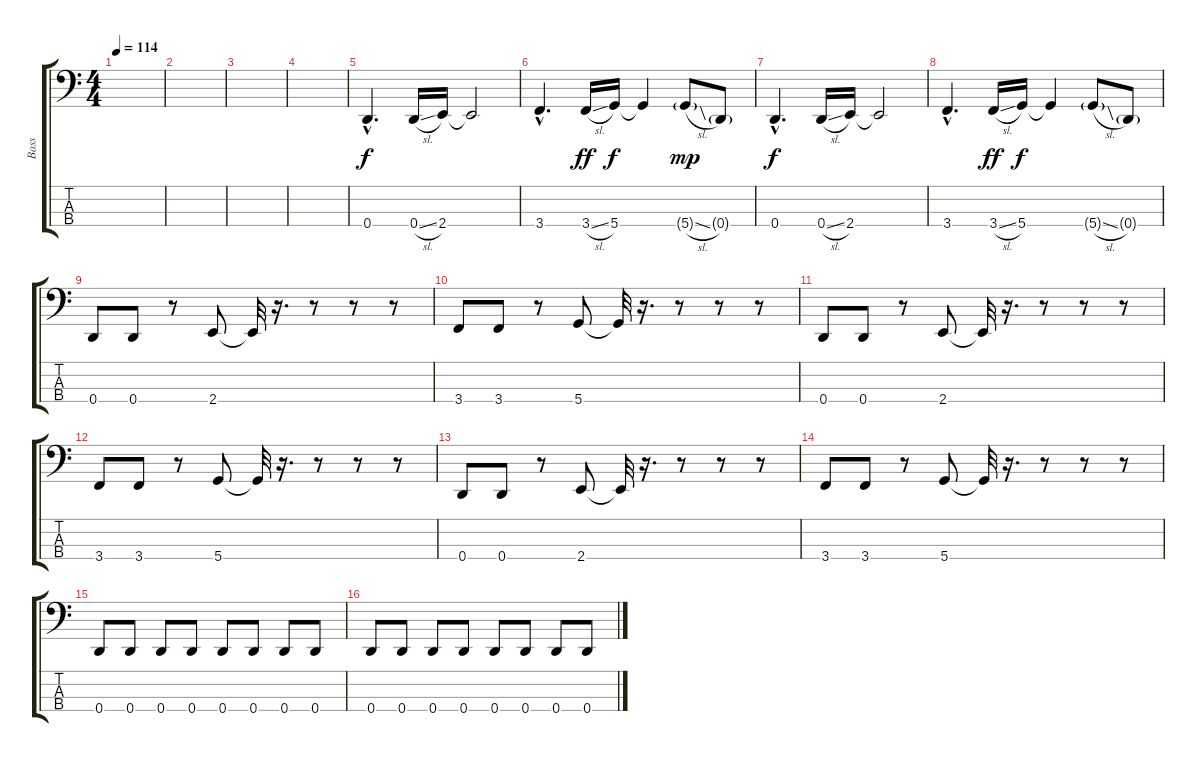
\track ("Bass" "Bass") {instrument electricbasspick}
\staff {score tabs}
\tuning (G2 D2 A1 D1) {hide}
\ts (4 4)
\tempo 114
\clef f4
\ks c
|
|
|
|
0.4{hac}.4{d} 0.4{sl}.16 2.4.16 2.4{t}.2 |
3.4{hac}.4{d} 3.4{sl}.16{dy ff} 5.4.16{dy f} 5.4{t}.4 5.4{sl g}.8{dy mp} 0.4{g}.8 |
0.4{hac}.4{d dy f} 0.4{sl}.16 2.4.16 2.4{t}.2 |
3.4{hac}.4{d} 3.4{sl}.16{dy ff} 5.4.16{dy f} 5.4{t}.4 5.4{sl g}.8 0.4{g}.8 |
0.4.8{volume 16} 0.4.8 r.8 2.4.8 2.4{t}.32 r.16{d} r.8 r.8 r.8 |
3.4.8 3.4.8 r.8 5.4.8 5.4{t}.32 r.16{d} r.8 r.8 r.8 |
0.4.8 0.4.8 r.8 2.4.8 2.4{t}.32 r.16{d} r.8 r.8 r.8 |
3.4.8 3.4.8 r.8 5.4.8 5.4{t}.32 r.16{d} r.8 r.8 r.8 |
0.4.8 0.4.8 r.8 2.4.8 2.4{t}.32 r.16{d} r.8 r.8 r.8 |
3.4.8 3.4.8 r.8 5.4.8 5.4{t}.32 r.16{d} r.8 r.8 r.8{volume 9} |
0.4.8{volume 16} 0.4.8 0.4.8 0.4.8 0.4.8 0.4.8 0.4.8 0.4.8 |
0.4.8 0.4.8 0.4.8 0.4.8 0.4.8 0.4.8 0.4.8 0.4.8
